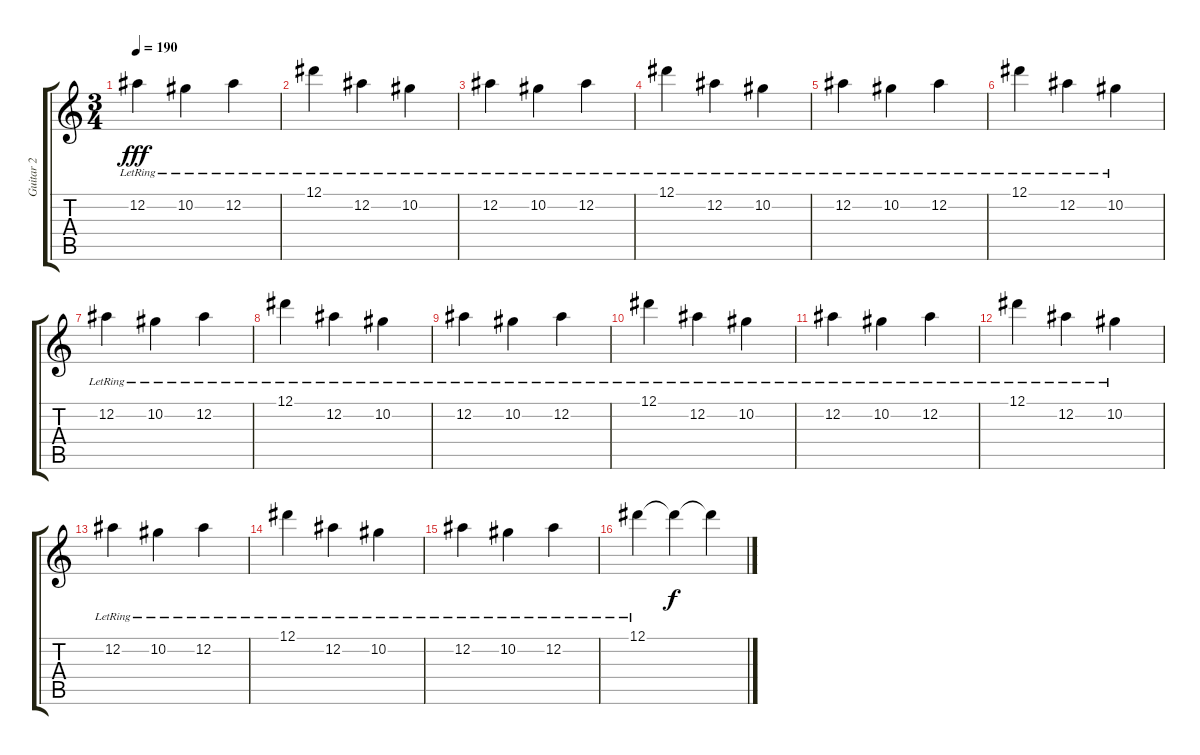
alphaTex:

\track ("Guitar 2" "Guitar 2") {instrument electricguitarclean}
\staff {score tabs}
\tuning (Eb4 Bb3 Gb3 Db3 Ab2 Db2) {hide}
\ts (3 4)
\tempo 190
\clef g2
\ks c
12.2{lr}.4{dy fff instrument electricguitarclean} 10.2{lr}.4 12.2{lr}.4 |
12.1{lr}.4 12.2{lr}.4 10.2{lr}.4 |
12.2{lr}.4 10.2{lr}.4 12.2{lr}.4 |
12.1{lr}.4 12.2{lr}.4 10.2{lr}.4 |
12.2{lr}.4 10.2{lr}.4 12.2{lr}.4 |
12.1{lr}.4 12.2{lr}.4 10.2{lr}.4 |
12.2{lr}.4 10.2{lr}.4 12.2{lr}.4 |
12.1{lr}.4 12.2{lr}.4 10.2{lr}.4 |
12.2{lr}.4 10.2{lr}.4 12.2{lr}.4 |
12.1{lr}.4 12.2{lr}.4 10.2{lr}.4 |
12.2{lr}.4 10.2{lr}.4 12.2{lr}.4 |
12.1{lr}.4 12.2{lr}.4 10.2{lr}.4 |
12.2{lr}.4 10.2{lr}.4 12.2{lr}.4 |
12.1{lr}.4 12.2{lr}.4 10.2{lr}.4 |
12.2{lr}.4 10.2{lr}.4 12.2{lr}.4 |
12.1{lr}.4 12.1{t}.4{dy f} 12.1{t}.4
